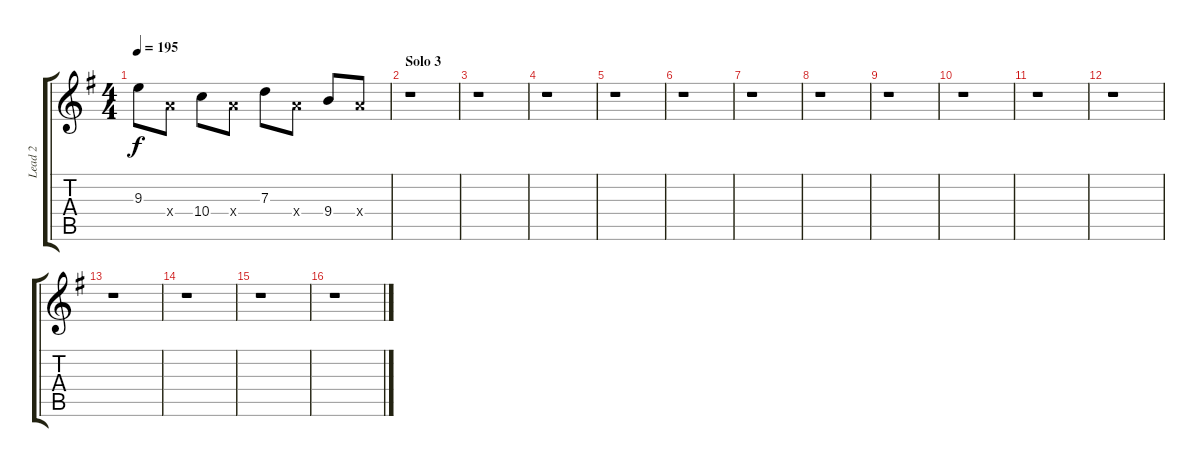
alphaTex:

\track ("Lead 2" "Lead 2") {instrument distortionguitar}
\staff {score tabs}
\tuning (E4 B3 G3 D3 A2 E2) {hide}
\ts (4 4)
\tempo 195
\clef g2
\ks eminor
9.3.8{dy f} 7.4{x}.8 10.4.8 7.4{x}.8 7.3.8 7.4{x}.8 9.4.8 7.4{x}.8 |
\section ("" "Solo 3")
r.1 |
r.1 |
r.1 |
r.1 |
r.1 |
r.1 |
r.1 |
r.1 |
\section ("" "")
r.1 |
r.1 |
r.1 |
r.1 |
r.1 |
r.1 |
r.1
